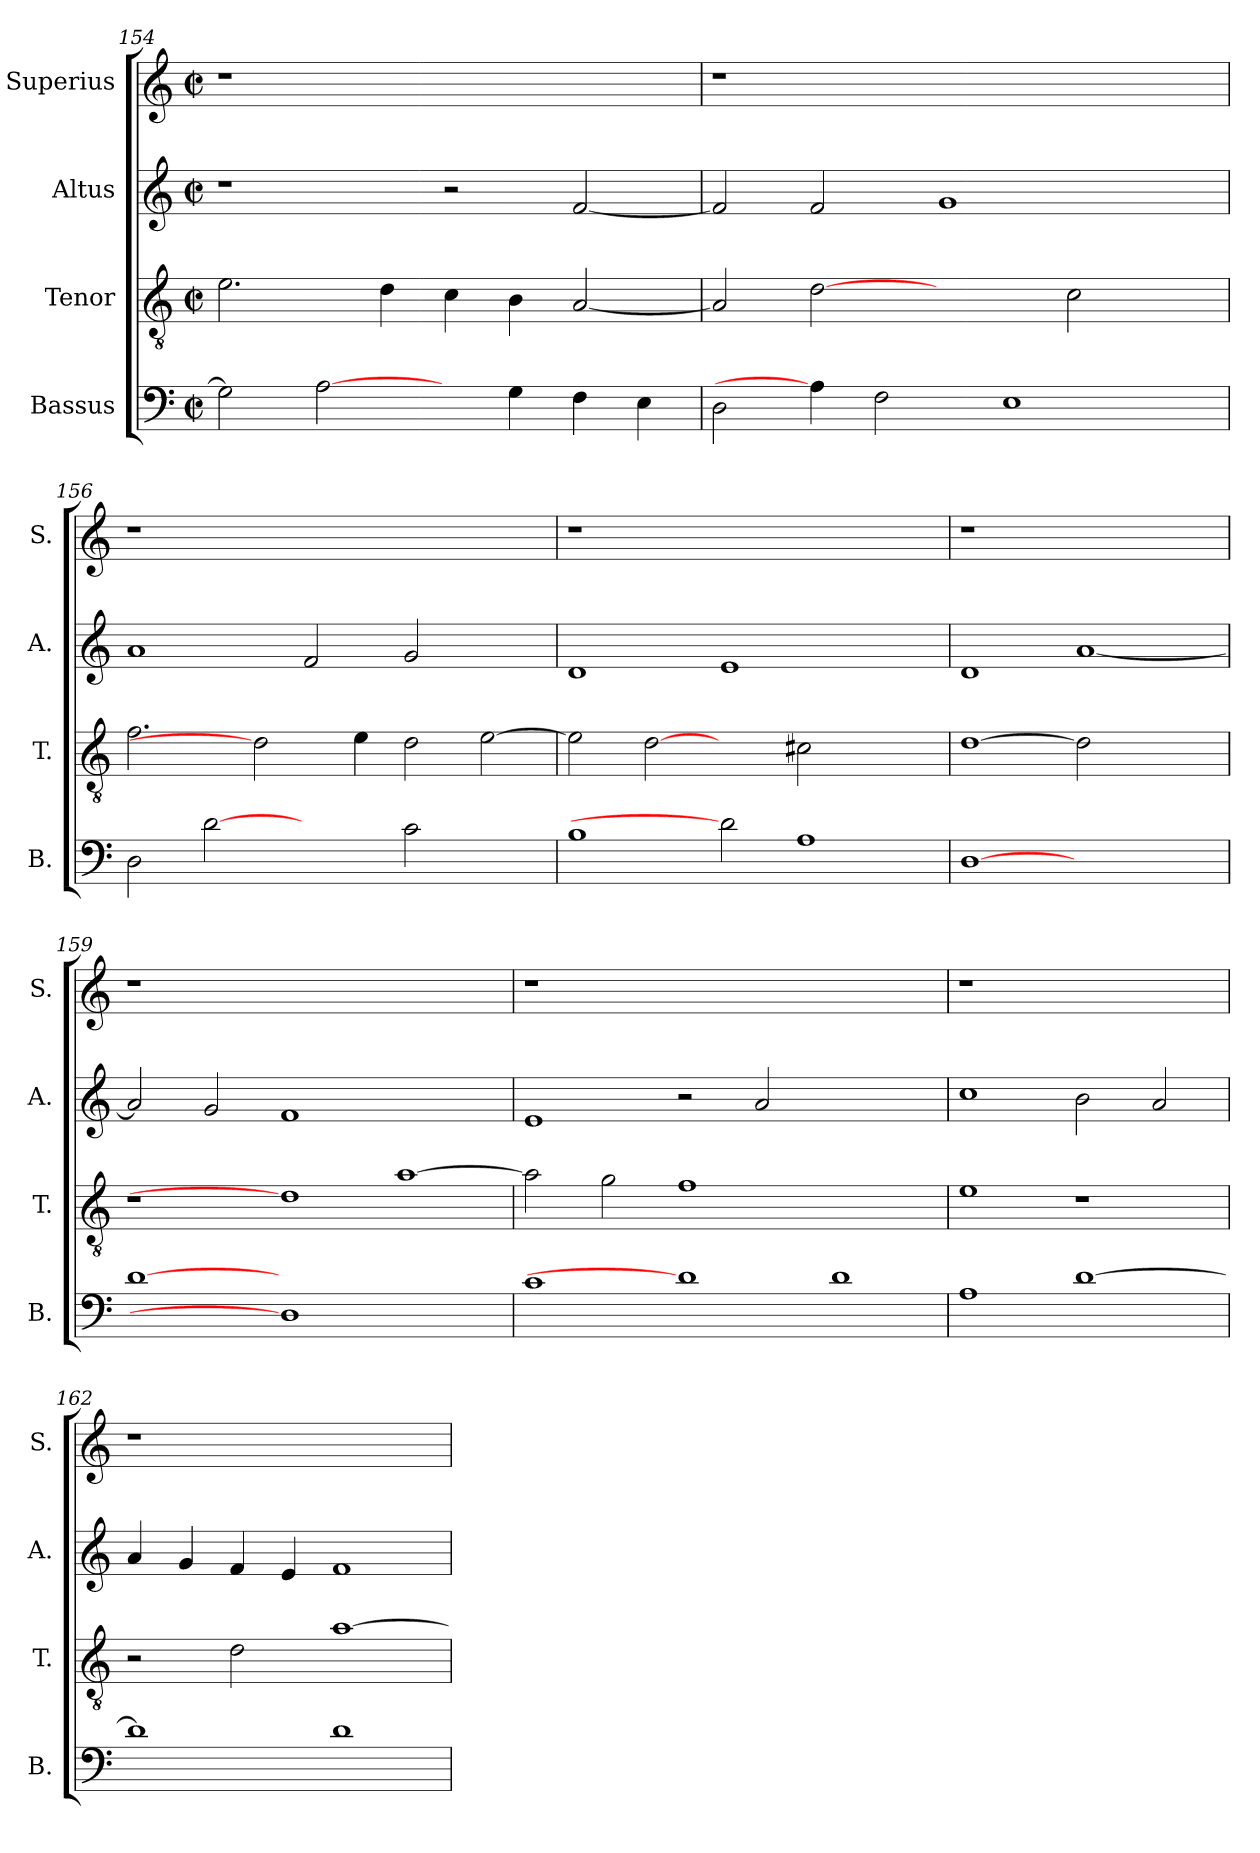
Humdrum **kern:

**kern	**kern	**kern	**kern
*part4	*part3	*part2	*part1
*staff4	*staff3	*staff2	*staff1
*I"Bassus	*I"Tenor	*I"Altus	*I"Superius
*I'B.	*I'T.	*I'A.	*I'S.
*clefF4	*clefGv2	*clefG2	*clefG2
*	*ITrd7c12	*	*
*k[]	*k[]	*k[]	*k[]
*C:	*C:	*C:	*C:
*M2/2	*M2/2	*M2/2	*M2/2
*met(c|)	*met(c|)	*met(c|)	*met(c|)
=154	=154	=154	=154
!	!	!	!LO:N:vis=1
2Gi\]	2.Ei\	1r	1r
[2Ai\	.	.	.
.	4Di\	.	.
4ryy	4Ci\	2r	1ryy
4Gi\	4BBi\	.	.
4Fi\	[<2AAi/	[<2fi/	.
4Ei\	.	.	.
=155	=155	=155	=155
!	!	!	!LO:N:vis=1
2Di\	2AAi/]	2fi/]	1r
4Ai\]	[2Di	2fi/	.
2Fi\	.	.	.
.	2ryy	1gi	1ryy
1Ei	.	.	.
.	2Ci\	.	.
.	4ryy	4ryy	4ryy
=156	=156	=156	=156
!	!	!	!LO:N:vis=1
2Di\	2.Fi\	1ai	1r
[2di	.	.	.
.	2Di]	.	.
2ryy	.	2fi/	1.ryy
.	4Ei\	.	.
2ci\	2Di\	2gi/	.
2ryy	[>2Ei\	2ryy	.
!!LO:LB:g=z
=157	=157	=157	=157
!	!	!	!LO:N:vis=1
1Bi	2Ei\]	1di	1r
.	[2Di	.	.
2di]	2ryy	1ei	1.ryy
1Ai	2C#Xi\	.	.
.	2ryy	2ryy	.
=158	=158	=158	=158
!	!	!	!LO:N:vis=1
[1Di	[1Di	1di	1r
1ryy	2Di]	[<1ai	1ryy
.	2ryy	.	.
=159	=159	=159	=159
!	!	!	!LO:N:vis=1
[1di	1r	2ai/]	1r
.	.	2gi/	.
1Di]	1Di]	1fi	0ryy
1ryy	[>1Ai	1ryy	.
=160	=160	=160	=160
!	!	!	!LO:N:vis=1
1ci	2Ai\]	1ei	1r
.	2Gi\	.	.
1di]	1Fi	2r	0ryy
.	.	2ai/	.
1di	1ryy	1ryy	.
=161	=161	=161	=161
!	!	!	!LO:N:vis=1
1Ai	1Ei	1cci	1r
[>1di	1r	2bi\	1ryy
.	.	2ai/	.
!!LO:LB:g=z
=162	=162	=162	=162
!	!	!	!LO:N:vis=1
1di]	2r	4ai/	1r
.	.	4gi/	.
.	2Di\	4fi/	.
.	.	4ei/	.
1di	[>1Ai	1fi	1ryy
=	=	=	=
*-	*-	*-	*-
